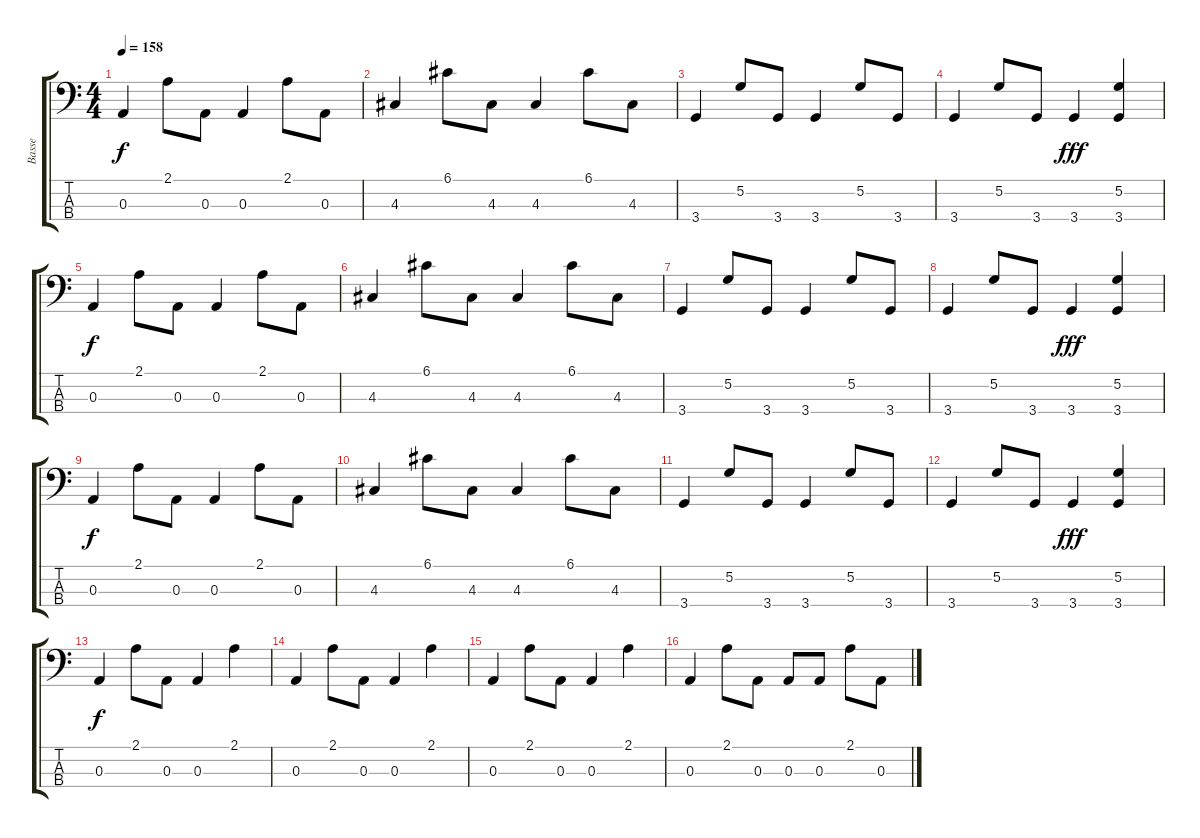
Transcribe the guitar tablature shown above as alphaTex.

\track ("Basse" "Basse") {instrument electricbasspick}
\staff {score tabs}
\tuning (G2 D2 A1 E1) {hide}
\ts (4 4)
\tempo 158
\clef f4
\ks c
0.3.4{dy f} 2.1.8 0.3.8 0.3.4 2.1.8 0.3.8 |
4.3.4 6.1.8 4.3.8 4.3.4 6.1.8 4.3.8 |
3.4.4 5.2.8 3.4.8 3.4.4 5.2.8 3.4.8 |
3.4.4 5.2.8 3.4.8 3.4.4{dy fff} (5.2 3.4).4 |
0.3.4{dy f} 2.1.8 0.3.8 0.3.4 2.1.8 0.3.8 |
4.3.4 6.1.8 4.3.8 4.3.4 6.1.8 4.3.8 |
3.4.4 5.2.8 3.4.8 3.4.4 5.2.8 3.4.8 |
3.4.4 5.2.8 3.4.8 3.4.4{dy fff} (5.2 3.4).4 |
0.3.4{dy f} 2.1.8 0.3.8 0.3.4 2.1.8 0.3.8 |
4.3.4 6.1.8 4.3.8 4.3.4 6.1.8 4.3.8 |
3.4.4 5.2.8 3.4.8 3.4.4 5.2.8 3.4.8 |
3.4.4 5.2.8 3.4.8 3.4.4{dy fff} (5.2 3.4).4 |
0.3.4{dy f} 2.1.8 0.3.8 0.3.4 2.1.4 |
0.3.4 2.1.8 0.3.8 0.3.4 2.1.4 |
0.3.4 2.1.8 0.3.8 0.3.4 2.1.4 |
0.3.4 2.1.8 0.3.8 0.3.8 0.3.8 2.1.8 0.3.8
